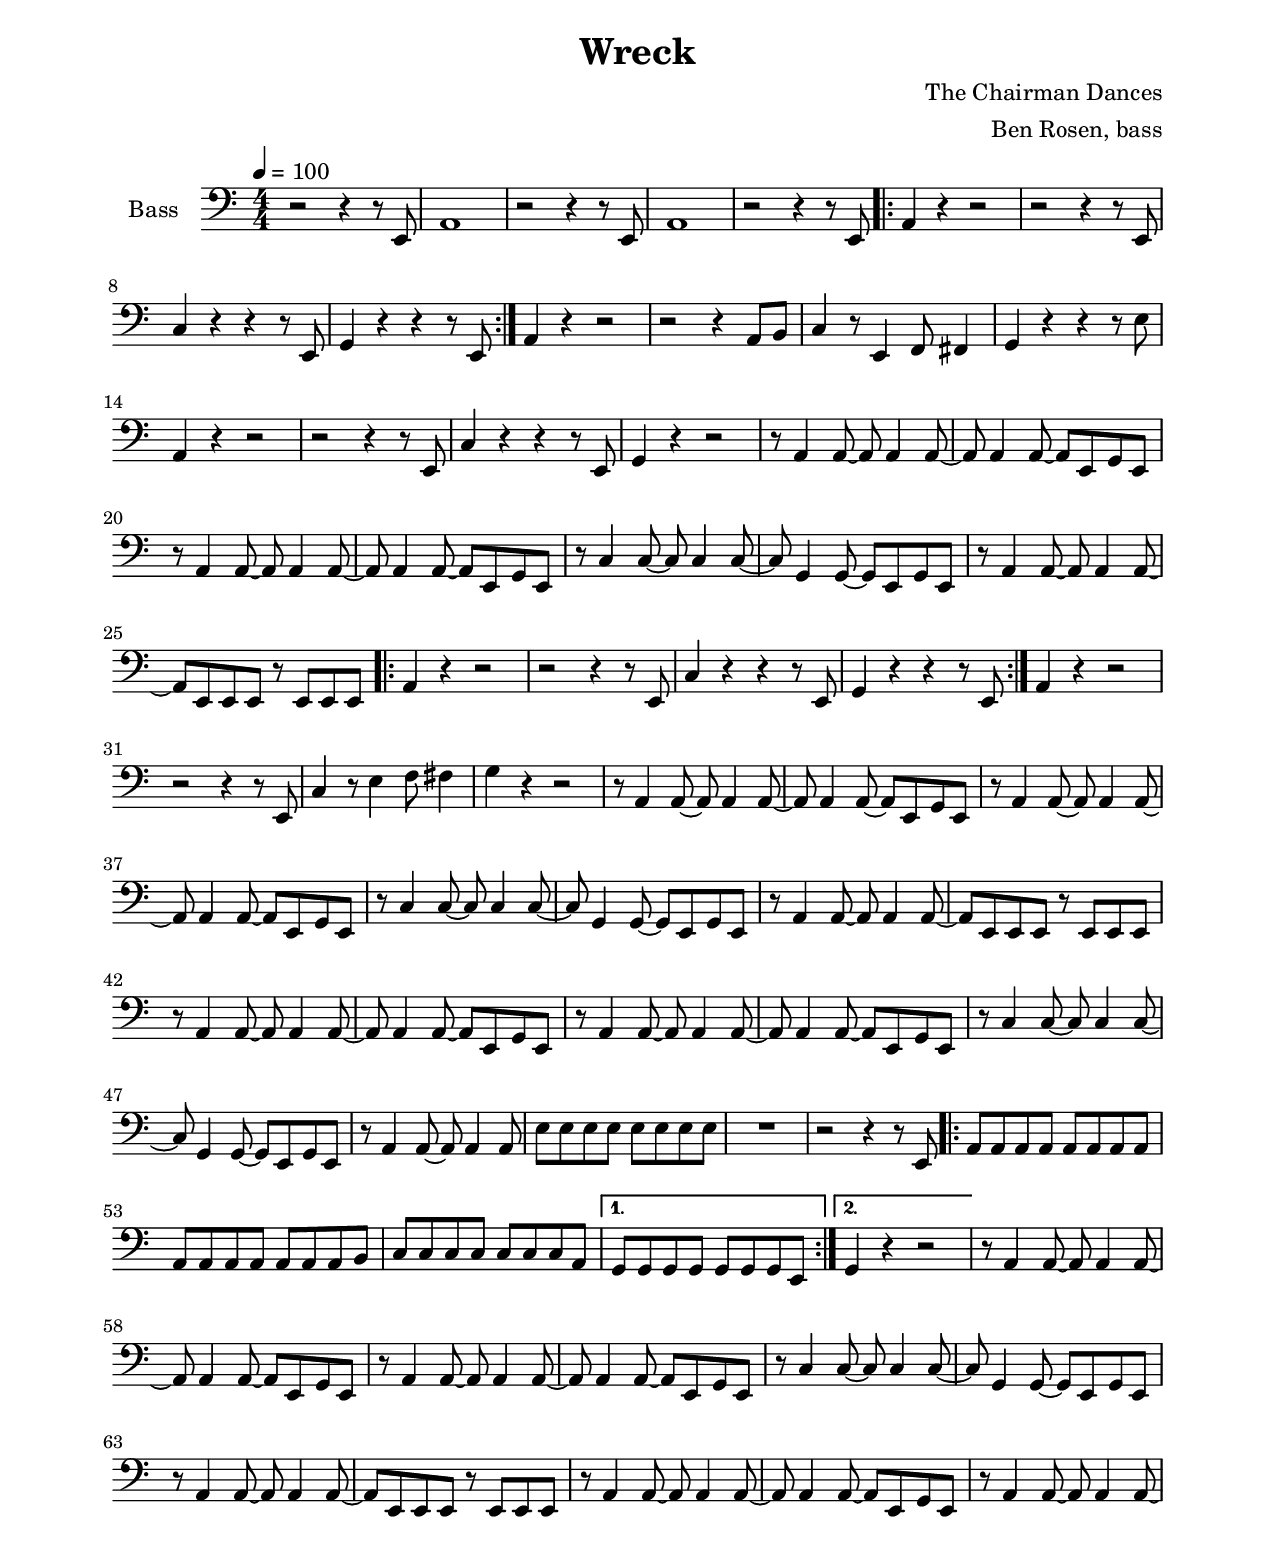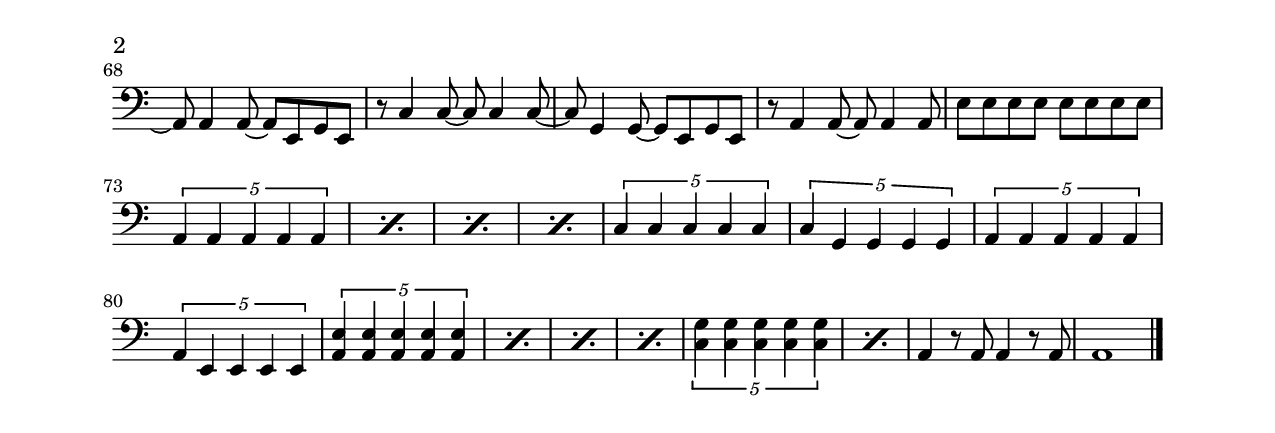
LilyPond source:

\version "2.24.1"

\include "settings.ily"

\header {
  title = "Wreck"
  composer = "The Chairman Dances"
  arranger = "Ben Rosen, bass"
}

verse_base = \relative a, {
  \repeat volta 2 {
    | a4 r r2
    | r2 r4 r8 e
    | c'4 r r r8 e,
    | g4 r r r8 e
  }
}

chorus_base = \relative a, {
  | r8 a4 a8 ~ a a4 a8 ~
  | a8 a4 a8 ~ a e g e
  | r8 a4 a8 ~ a a4 a8 ~
  | a8 a4 a8 ~ a e g e

  | r8 c'4 c8 ~ c c4 c8 ~
  | c8 g4 g8 ~ g e g e
  | r8 a4 a8 ~ a a4 a8
}

chorus_one = \relative a, {
  \chorus_base ~

  | a8 e e e r e e e
}

chorus_two = \relative e {
  \chorus_one
  \chorus_base

  \repeat unfold 8 { e8 }
}

music = \relative a, {
  \clef "bass"
  \tempo 4 = 100

  | r2 r4 r8 e

  | a1
  | r2 r4 r8 e
  | a1
  | r2 r4 r8 e

  \verse_base

  | a4 r r2
  | r2 r4 a8 b
  | c4 r8 e,4 f8 fs4
  | g4 r r r8 e'

  | a,4 r r2
  | r2 r4 r8 e
  | c'4 r r r8 e,
  | g4 r r2

  \chorus_one

  \verse_base

  | a4 r r2
  | r2 r4 r8 e
  | c'4 r8 e4 f8 fs4
  | g4 r r2

  \chorus_two

  | R1
  | r2 r4 r8 e,

  \repeat volta 2 {
    | \repeat unfold 8 { a8 }
    | \repeat unfold 4 { a8 } a a a b
    | \repeat unfold 4 { c8 } c c c a

    \alternative {
      \volta 1 {
        | \repeat unfold 4 { g8 } g g g e
      }

      \volta 2 {
        | g4 r r2
      }
    }
  }

  \chorus_two

  \repeat percent 4 {
    | \tuplet 5/4 {
        \repeat unfold 5 { a4 }
      }
  }

  | \tuplet 5/4 {
      \repeat unfold 5 { c4 }
    }
  | \tuplet 5/4 { c4 g g g g }

  | \tuplet 5/4 {
      \repeat unfold 5 { a4 }
    }
  | \tuplet 5/4 { a4 e e e e }

  \repeat percent 4 {
    | \tuplet 5/4 {
        \repeat unfold 5 { <a e'>4 }
      }
  }

  \repeat percent 2 {
    | \tuplet 5/4 {
        \repeat unfold 5 { <c g'>4 }
      }
  }

  | a4 r8 a a4 r8 a
  | a1

  \bar "|."
}

\score {
  \new Staff \with {
    instrumentName = "Bass"
    \numericTimeSignature
  } {
    \compressMMRests
    \music
  }
}
